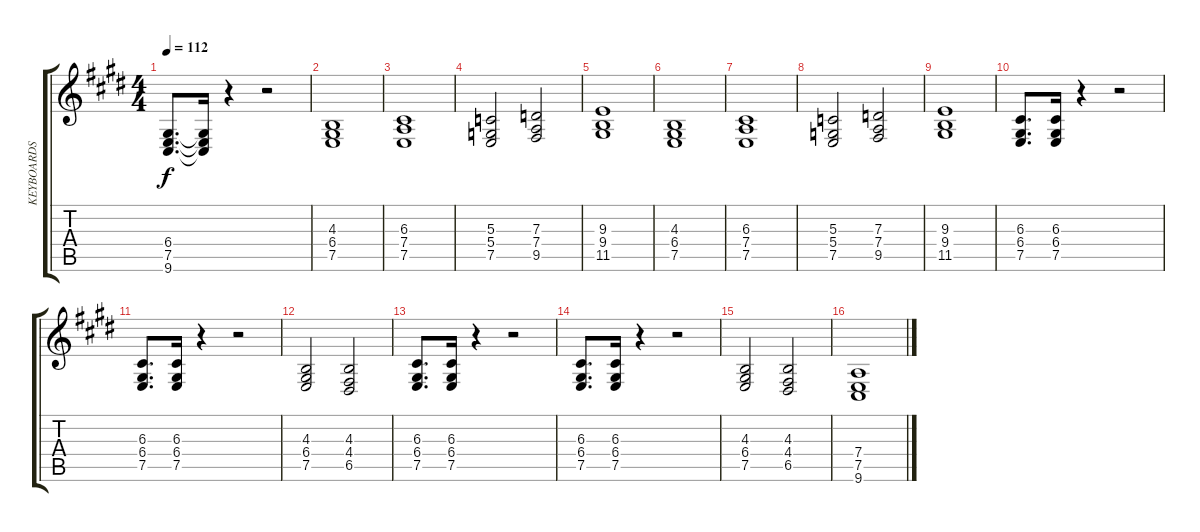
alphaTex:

\track ("KEYBOARDS" "KEYBOARDS") {instrument reedorgan}
\staff {score tabs}
\tuning (E4 B3 G3 D3 A2 E2) {hide}
\ts (4 4)
\tempo 112
\clef g2
\ks c#minor
(6.4 7.5 9.6).8{d dy f} (6.4{t} 7.5{t} 9.6{t}).16 r.4 r.2 |
(4.3 6.4 7.5).1 |
(6.3 7.4 7.5).1 |
(5.3 5.4 7.5).2 (7.3 7.4 9.5).2 |
(9.3 9.4 11.5).1 |
(4.3 6.4 7.5).1 |
(6.3 7.4 7.5).1 |
(5.3 5.4 7.5).2 (7.3 7.4 9.5).2 |
(9.3 9.4 11.5).1 |
(6.3 6.4 7.5).8{d} (6.3 6.4 7.5).16 r.4 r.2 |
(6.3 6.4 7.5).8{d} (6.3 6.4 7.5).16 r.4 r.2 |
(4.3 6.4 7.5).2 (4.3 4.4 6.5).2 |
(6.3 6.4 7.5).8{d} (6.3 6.4 7.5).16 r.4 r.2 |
(6.3 6.4 7.5).8{d} (6.3 6.4 7.5).16 r.4 r.2 |
(4.3 6.4 7.5).2 (4.3 4.4 6.5).2 |
(7.4 7.5 9.6).1
